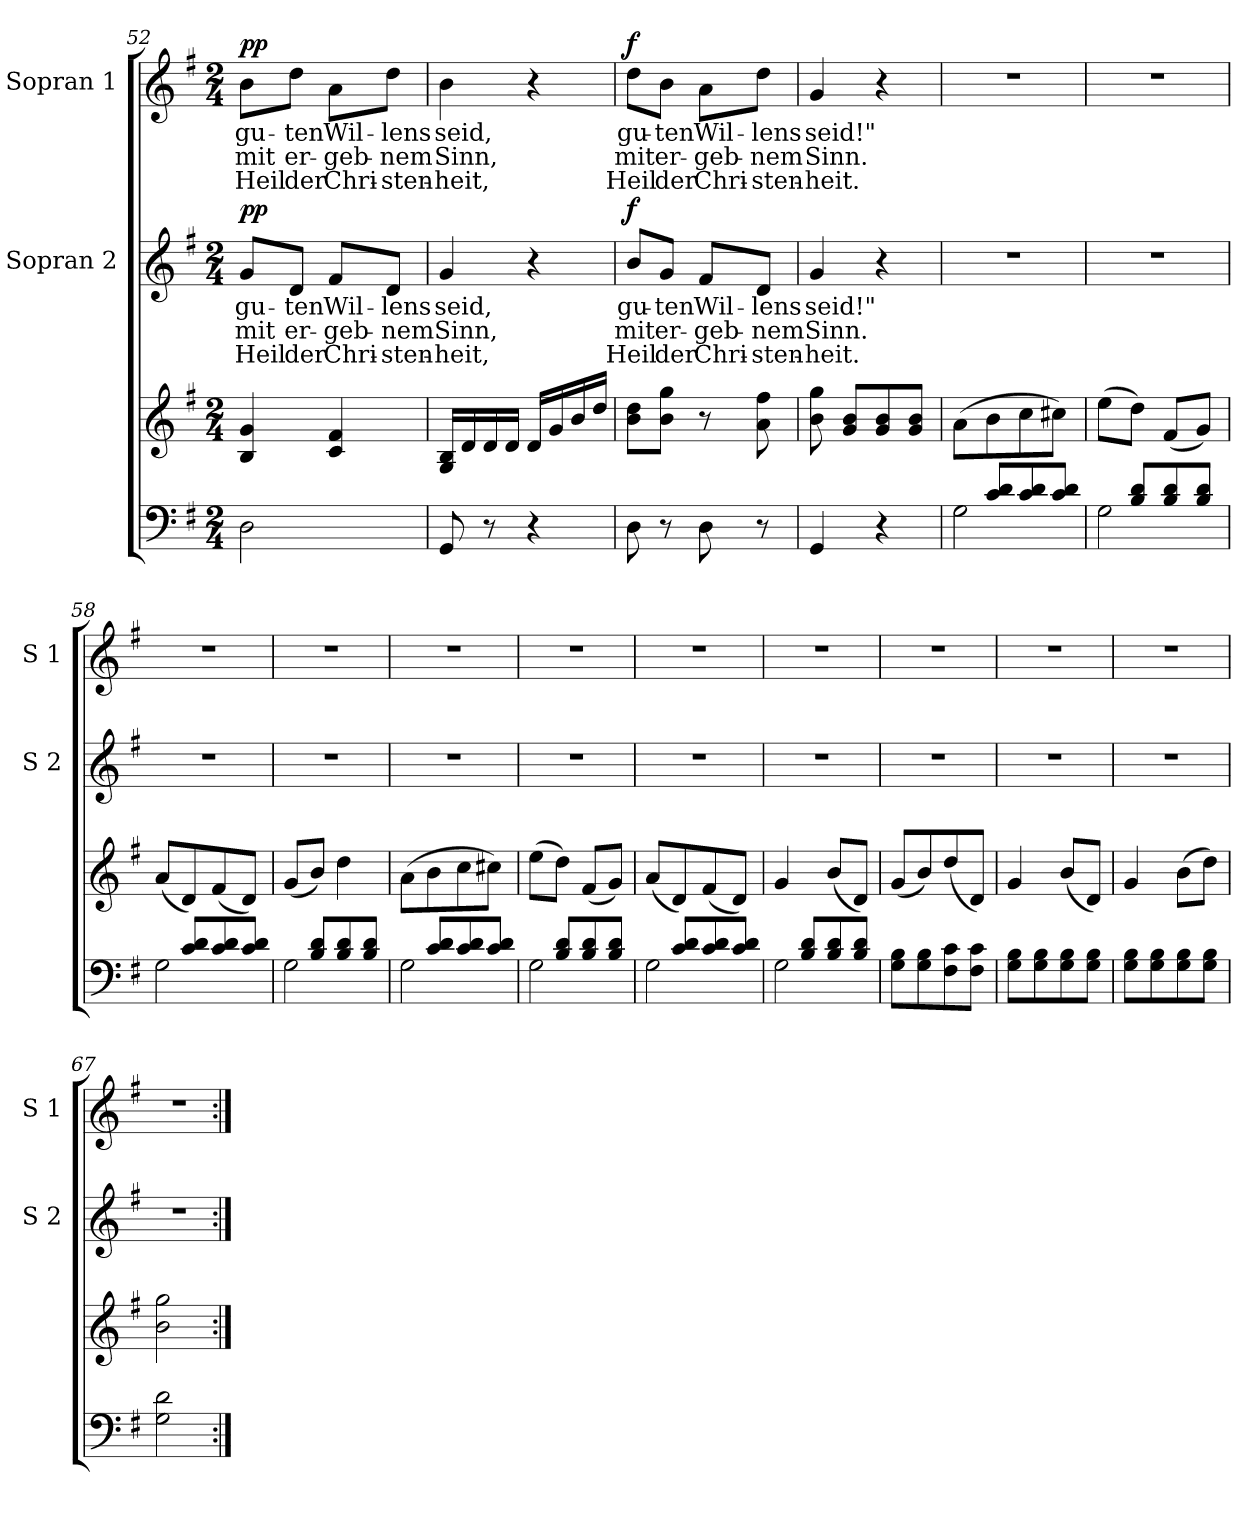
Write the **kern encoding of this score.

**kern	**kern	**kern	**text	**text	**text	**dynam	**kern	**text	**text	**text	**dynam
*part3	*part3	*part2	*part2	*part2	*part2	*part2	*part1	*part1	*part1	*part1	*part1
*staff4	*staff3	*staff2	*staff2	*staff2	*staff2	*staff2	*staff1	*staff1	*staff1	*staff1	*staff1
*	*	*I"Sopran 2	*	*	*	*	*I"Sopran 1	*	*	*	*
*	*	*I'S 2	*	*	*	*	*I'S 1	*	*	*	*
*clefF4	*clefG2	*clefG2	*	*	*	*	*clefG2	*	*	*	*
*k[f#]	*k[f#]	*k[f#]	*	*	*	*	*k[f#]	*	*	*	*
*G:	*G:	*G:	*	*	*	*	*G:	*	*	*	*
*M2/4	*M2/4	*M2/4	*	*	*	*	*M2/4	*	*	*	*
=52	=52	=52	=52	=52	=52	=52	=52	=52	=52	=52	=52
!	!	!	!LO:LY:b	!LO:LY:b	!LO:LY:b	!LO:DY:a	!	!LO:LY:b	!LO:LY:b	!LO:LY:b	!LO:DY:a
2D\	4B/ 4g/	8g/L	gu-	mit	Heil	pp	8b\L	gu-	mit	Heil	pp
!	!	!	!LO:LY:b	!LO:LY:b	!LO:LY:b	!	!	!LO:LY:b	!LO:LY:b	!LO:LY:b	!
.	.	8d/J	-ten	er-	der	.	8dd\J	-ten	er-	der	.
!	!	!	!LO:LY:b	!LO:LY:b	!LO:LY:b	!	!	!LO:LY:b	!LO:LY:b	!LO:LY:b	!
.	4c/ 4f#/	8f#/L	Wil-	-geb-	Chri-	.	8a\L	Wil-	-geb-	Chri-	.
!	!	!	!LO:LY:b	!LO:LY:b	!LO:LY:b	!	!	!LO:LY:b	!LO:LY:b	!LO:LY:b	!
.	.	8d/J	-lens	-nem	-sten-	.	8dd\J	-lens	-nem	-sten-	.
=53	=53	=53	=53	=53	=53	=53	=53	=53	=53	=53	=53
!	!	!	!LO:LY:b	!LO:LY:b	!LO:LY:b	!	!	!LO:LY:b	!LO:LY:b	!LO:LY:b	!
8GG/	16G/ 16B/LL	4g/	seid,	Sinn,	-heit,	.	4b\	seid,	Sinn,	-heit,	.
.	16d/	.	.	.	.	.	.	.	.	.	.
8r	16d/	.	.	.	.	.	.	.	.	.	.
.	16d/JJ	.	.	.	.	.	.	.	.	.	.
4r	16d/LL	4r	.	.	.	.	4r	.	.	.	.
.	16g/	.	.	.	.	.	.	.	.	.	.
.	16b/	.	.	.	.	.	.	.	.	.	.
.	16dd/JJ	.	.	.	.	.	.	.	.	.	.
!!LO:LB:g=z
=54	=54	=54	=54	=54	=54	=54	=54	=54	=54	=54	=54
!	!	!	!LO:LY:b	!LO:LY:b	!LO:LY:b	!LO:DY:b	!	!LO:LY:b	!LO:LY:b	!LO:LY:b	!LO:DY:a
8D\	8b\ 8dd\L	8b/L	gu-	mit	Heil	f	8dd\L	gu-	mit	Heil	f
!	!	!	!LO:LY:b	!LO:LY:b	!LO:LY:b	!	!	!LO:LY:b	!LO:LY:b	!LO:LY:b	!
8r	8b\ 8gg\J	8g/J	-ten	er-	der	.	8b\J	-ten	er-	der	.
!	!	!	!LO:LY:b	!LO:LY:b	!LO:LY:b	!	!	!LO:LY:b	!LO:LY:b	!LO:LY:b	!
8D\	8r	8f#/L	Wil-	-geb-	Chri-	.	8a\L	Wil-	-geb-	Chri-	.
!	!	!	!LO:LY:b	!LO:LY:b	!LO:LY:b	!	!	!LO:LY:b	!LO:LY:b	!LO:LY:b	!
8r	8a\ 8ff#\	8d/J	-lens	-nem	-sten-	.	8dd\J	-lens	-nem	-sten-	.
!!LO:LB:g=z
=55	=55	=55	=55	=55	=55	=55	=55	=55	=55	=55	=55
!	!	!	!LO:LY:b	!LO:LY:b	!LO:LY:b	!	!	!LO:LY:b	!LO:LY:b	!LO:LY:b	!
4GG/	8b\ 8gg\	4g/	seid!"	Sinn.	-heit.	.	4g/	seid!"	Sinn.	-heit.	.
.	8g/ 8b/L	.	.	.	.	.	.	.	.	.	.
4r	8g/ 8b/	4r	.	.	.	.	4r	.	.	.	.
.	8g/ 8b/J	.	.	.	.	.	.	.	.	.	.
=56	=56	=56	=56	=56	=56	=56	=56	=56	=56	=56	=56
*^	*	*	*	*	*	*	*	*	*	*	*
8ryy	2G\	(>8a\L	2r	.	.	.	.	2r	.	.	.	.
8c/ 8d/L	.	8b\	.	.	.	.	.	.	.	.	.	.
8c/ 8d/	.	8cc\	.	.	.	.	.	.	.	.	.	.
8c/ 8d/J	.	8cc#X\J)	.	.	.	.	.	.	.	.	.	.
=57	=57	=57	=57	=57	=57	=57	=57	=57	=57	=57	=57	=57
8ryy	2G\	(>8ee\L	2r	.	.	.	.	2r	.	.	.	.
8B/ 8d/L	.	8dd\J)	.	.	.	.	.	.	.	.	.	.
8B/ 8d/	.	(<8f#/L	.	.	.	.	.	.	.	.	.	.
8B/ 8d/J	.	8g/J)	.	.	.	.	.	.	.	.	.	.
=58	=58	=58	=58	=58	=58	=58	=58	=58	=58	=58	=58	=58
8ryy	2G\	(<8a/L	2r	.	.	.	.	2r	.	.	.	.
8c/ 8d/L	.	8d/)	.	.	.	.	.	.	.	.	.	.
8c/ 8d/	.	(<8f#/	.	.	.	.	.	.	.	.	.	.
8c/ 8d/J	.	8d/J)	.	.	.	.	.	.	.	.	.	.
=59	=59	=59	=59	=59	=59	=59	=59	=59	=59	=59	=59	=59
8ryy	2G\	(<8g/L	2r	.	.	.	.	2r	.	.	.	.
8B/ 8d/L	.	8b/J)	.	.	.	.	.	.	.	.	.	.
8B/ 8d/	.	4dd\	.	.	.	.	.	.	.	.	.	.
8B/ 8d/J	.	.	.	.	.	.	.	.	.	.	.	.
=60	=60	=60	=60	=60	=60	=60	=60	=60	=60	=60	=60	=60
8ryy	2G\	(>8a\L	2r	.	.	.	.	2r	.	.	.	.
8c/ 8d/L	.	8b\	.	.	.	.	.	.	.	.	.	.
8c/ 8d/	.	8cc\	.	.	.	.	.	.	.	.	.	.
8c/ 8d/J	.	8cc#X\J)	.	.	.	.	.	.	.	.	.	.
=61	=61	=61	=61	=61	=61	=61	=61	=61	=61	=61	=61	=61
8ryy	2G\	(>8ee\L	2r	.	.	.	.	2r	.	.	.	.
8B/ 8d/L	.	8dd\J)	.	.	.	.	.	.	.	.	.	.
8B/ 8d/	.	(<8f#/L	.	.	.	.	.	.	.	.	.	.
8B/ 8d/J	.	8g/J)	.	.	.	.	.	.	.	.	.	.
!!LO:PB:g=z
=62	=62	=62	=62	=62	=62	=62	=62	=62	=62	=62	=62	=62
8ryy	2G\	(<8a/L	2r	.	.	.	.	2r	.	.	.	.
8c/ 8d/L	.	8d/)	.	.	.	.	.	.	.	.	.	.
8c/ 8d/	.	(<8f#/	.	.	.	.	.	.	.	.	.	.
8c/ 8d/J	.	8d/J)	.	.	.	.	.	.	.	.	.	.
=63	=63	=63	=63	=63	=63	=63	=63	=63	=63	=63	=63	=63
8ryy	2G\	4g/	2r	.	.	.	.	2r	.	.	.	.
8B/ 8d/L	.	.	.	.	.	.	.	.	.	.	.	.
8B/ 8d/	.	(<8b/L	.	.	.	.	.	.	.	.	.	.
8B/ 8d/J	.	8d/J)	.	.	.	.	.	.	.	.	.	.
*v	*v	*	*	*	*	*	*	*	*	*	*	*
=64	=64	=64	=64	=64	=64	=64	=64	=64	=64	=64	=64
8G\ 8B\L	(<8g/L	2r	.	.	.	.	2r	.	.	.	.
8G\ 8B\	8b/)	.	.	.	.	.	.	.	.	.	.
8F#\ 8c\	(<8dd/	.	.	.	.	.	.	.	.	.	.
8F#\ 8c\J	8d/J)	.	.	.	.	.	.	.	.	.	.
=65	=65	=65	=65	=65	=65	=65	=65	=65	=65	=65	=65
8G\ 8B\L	4g/	2r	.	.	.	.	2r	.	.	.	.
8G\ 8B\	.	.	.	.	.	.	.	.	.	.	.
8G\ 8B\	(<8b/L	.	.	.	.	.	.	.	.	.	.
8G\ 8B\J	8d/J)	.	.	.	.	.	.	.	.	.	.
=66	=66	=66	=66	=66	=66	=66	=66	=66	=66	=66	=66
8G\ 8B\L	4g/	2r	.	.	.	.	2r	.	.	.	.
8G\ 8B\	.	.	.	.	.	.	.	.	.	.	.
8G\ 8B\	(>8b\L	.	.	.	.	.	.	.	.	.	.
8G\ 8B\J	8dd\J)	.	.	.	.	.	.	.	.	.	.
=67	=67	=67	=67	=67	=67	=67	=67	=67	=67	=67	=67
2G\ 2d\	2b\ 2gg\	2r	.	.	.	.	2r	.	.	.	.
=:|!	=:|!	=:|!	=:|!	=:|!	=:|!	=:|!	=:|!	=:|!	=:|!	=:|!	=:|!
*-	*-	*-	*-	*-	*-	*-	*-	*-	*-	*-	*-
